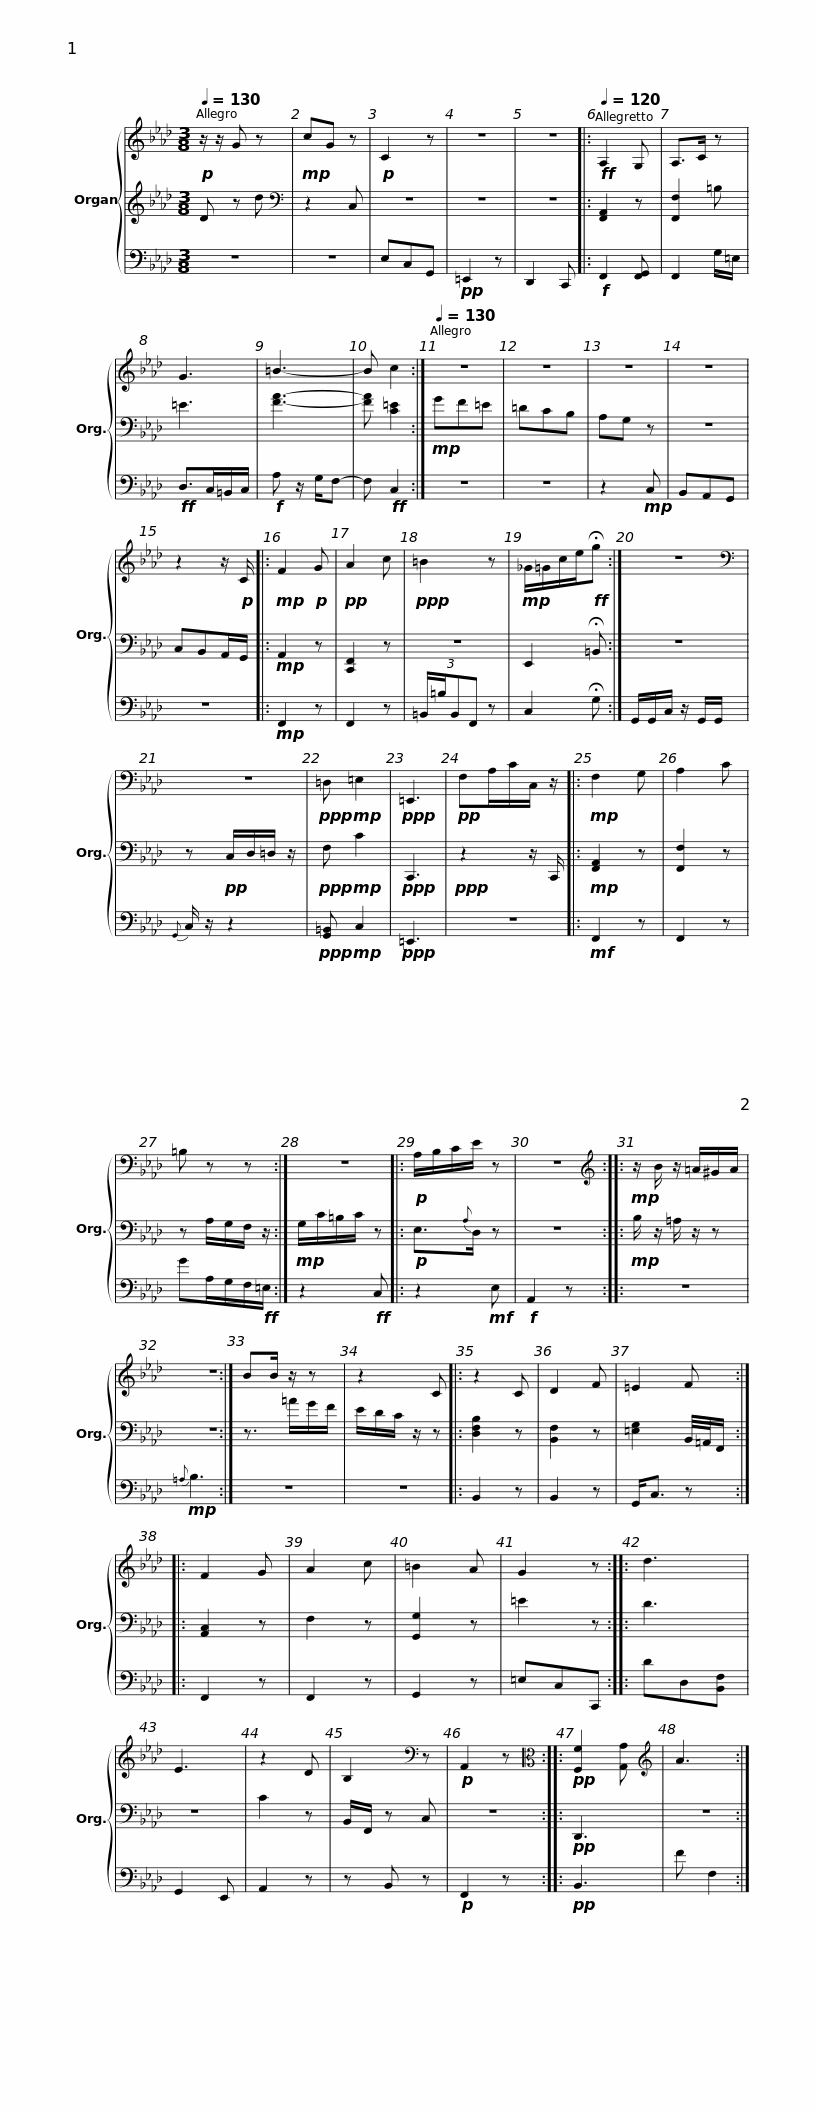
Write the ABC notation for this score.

X:1
%%score { 1 | 2 | 3 }
L:1/8
Q:1/4=130
M:3/8
I:linebreak $
K:Ab
V:1 treble
V:2 treble
V:3 bass
V:1
!p! z/ z/ G z |!mp! cG z |!p! C2 z | z3 | z3 |: %5
[Q:1/4=120]!ff! A,2 G, | A,>C z | G3 | =B3- |$ B c2 :| %10
[Q:1/4=130] z3 | z3 | z3 | z3 | z2 z/!p! C/ |: %15
!mp! F2!p! G |!pp! A2 c |!ppp! =B2 z |$!mp! _G/=G/c/e/!ff!!fermata!g :| z3 | %20
[K:bass] z3 |!ppp! =D,!mp! =E,2 |!ppp! =E,,3 |!pp! F,A,/C/C,/ z/ |:!mp! F,2 G, | %25
 A,2 C |$ =B, z z :| z3 |:!p! A,/B,/C/E/ z | z3 :: %30
[K:treble]!mp! z/ B/ z/ =A/^G/A/ | z3 :|$ BB/ z/ z | z2 C |: z2 C | %35
 D2 F | =E2 F :: F2 G | A2 c | =B2 A | %40
 G2 z ::$ d3 | E3 | z2 D | B,2[K:bass] z | %45
!p! A,,2 z ::[K:alto]!pp! [F,F]2 [G,G] |[K:treble] A3 :| %48
V:2
 D z d |[K:bass] z2 C, | z3 | z3 | z3 |: %5
 [F,,A,,]2 z | [F,,F,]2 =B, | =E3 | [FA]3- |$ [FA] [C=E]2 :| %10
!mp! GF=E | =DCB, | A,G, z | z3 | C,B,,A,,/G,,/ |: %15
!mp! A,,2 z | [C,,F,,]2 z | z3 |$ E,,2 !fermata!=B,, :| z3 | %20
 z!pp! C,/D,/=D,/ z/ |!ppp! F,!mp! C2 |!ppp! C,,3 |!ppp! z2 z/ C,,/ |:!mp! [F,,A,,]2 z | %25
 [F,,F,]2 z |$ z A,/G,/F,/ z/ :|!mp! G,/C/=B,/C/ z |:!p! E,3/2{A,}D,/ z | z3 :: %30
!mp! B,/ z/ =A,/ z/ z | z3 :|$ z3/2 =A/G/F/ | E/D/C/ z/ z |: [D,F,B,]2 z | %35
 [B,,F,]2 z | [=E,G,]2 B,,/4=A,,/4F,,/ :: [A,,C,]2 z | F,2 z | [G,,G,]2 z | %40
 =E2 z ::$ D3 | z3 | C2 z | B,,/F,,/ z C, | %45
 z3 ::!pp! D,,3 | z3 :| %48
V:3
 z3 | z3 | E,C,G,, |!pp! =E,,2 z | D,,2 C,, |: %5
!f! F,,2 [F,,G,,] | F,,2 G,/=E,/ |!ff! D,>C,=B,,/C,/ |!f! A, z/ G,/F,- |$ F,!ff! C,2 :| %10
 z3 | z3 | z2!mp! C, | B,,A,,G,, | z3 |: %15
!mp! F,,2 z | F,,2 z | (3:2:4=B,,/=B,/B,,F,, z |$ C,2 !fermata!G, :| G,,/G,,/C,/ z/ G,,/G,,/ | %20
{G,,} C,/ z/ z2 |!ppp! [G,,=B,,]!mp! C,2 |!ppp! =E,,3 | z3 |:!mf! F,,2 z | %25
 F,,2 z |$ GA,/G,/F,/!ff!=E,/ :| z2!ff! C, |: z2!mf! E, |!f! A,,2 z :: %30
 z3 |!mp!{=A,} B,3 :|$ z3 | z3 |: B,,2 z | %35
 B,,2 z | G,,<C, z :: F,,2 z | F,,2 z | G,,2 z | %40
 =E,C,C,, ::$ DD,[B,,F,] | G,,2 E,, | A,,2 z | z B,, z | %45
!p! F,,2 z ::!pp! B,,3 | F F,2 :| %48
